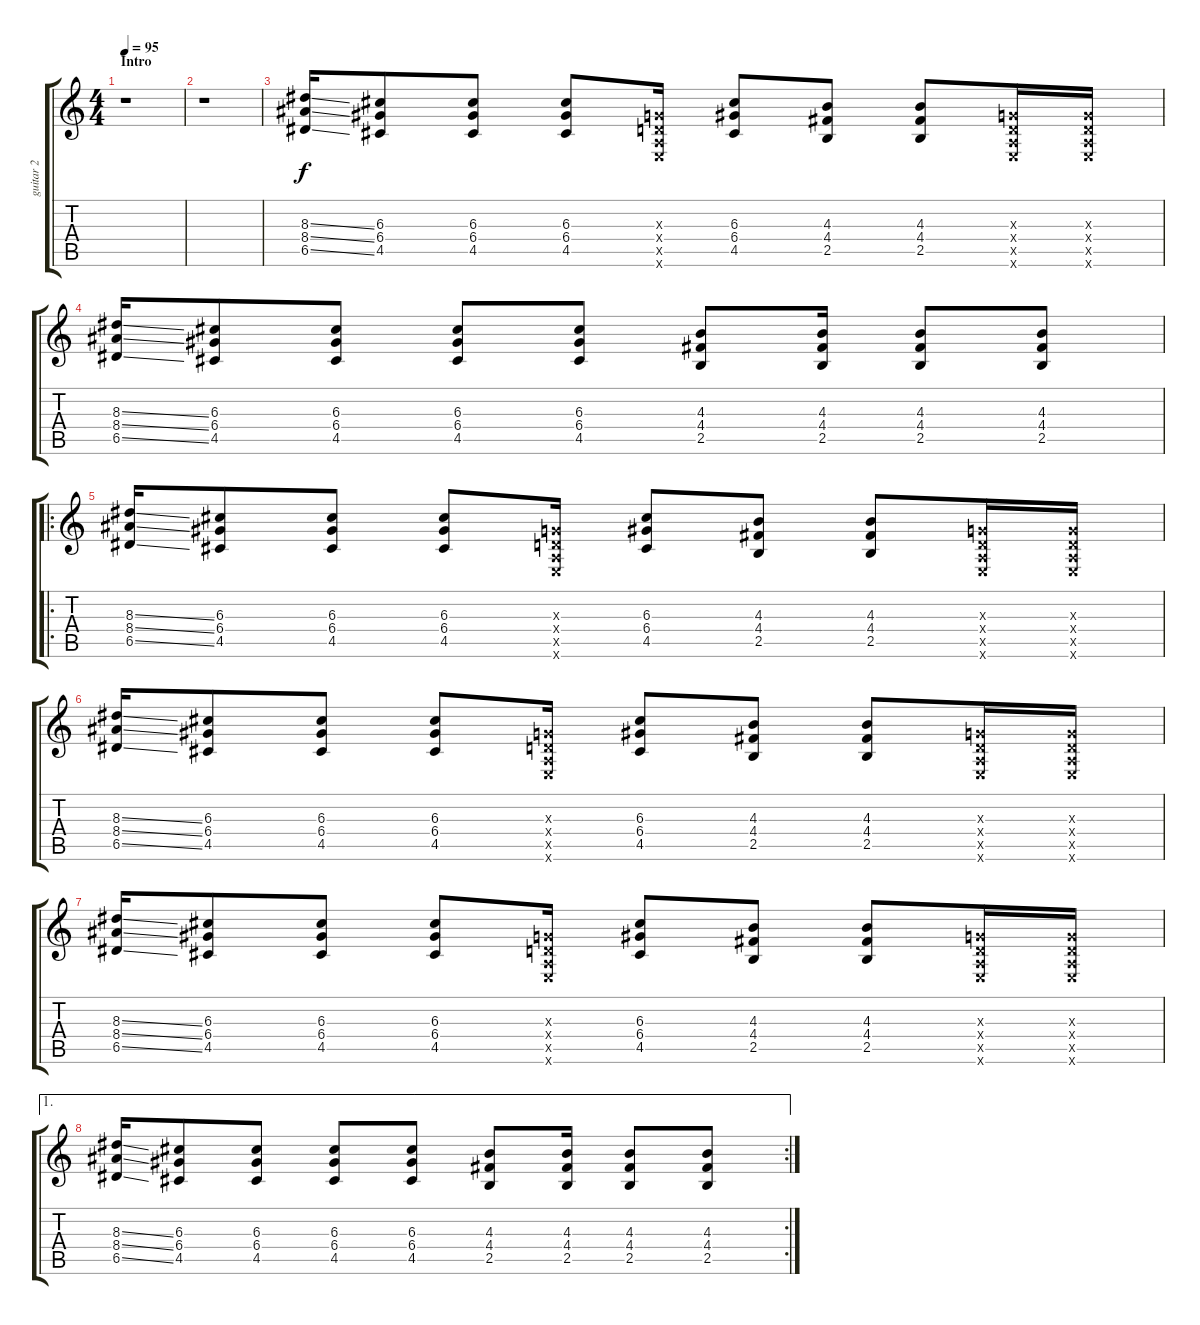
\track ("guitar 2" "guitar 2") {instrument distortionguitar}
\staff {score tabs}
\tuning (E4 B3 G3 D3 A2 E2) {hide}
\ts (4 4)
\section ("" "Intro")
\tempo 95
\clef g2
\ks c
r.1{dy f volume 10 instrument distortionguitar} |
r.1 |
(8.3{ss} 8.4{ss} 6.5{ss}).16 (6.3 6.4 4.5).8 (6.3 6.4 4.5).8 (6.3 6.4 4.5).8 (0.3{x} 0.4{x} 0.5{x} 0.6{x}).16 (6.3 6.4 4.5).8 (4.3 4.4 2.5).8 (4.3 4.4 2.5).8 (0.3{x} 0.4{x} 0.5{x} 0.6{x}).16 (0.3{x} 0.4{x} 0.5{x} 0.6{x}).16 |
(8.3{ss} 8.4{ss} 6.5{ss}).16 (6.3 6.4 4.5).8 (6.3 6.4 4.5).8 (6.3 6.4 4.5).8 (6.3 6.4 4.5).8 (4.3 4.4 2.5).8 (4.3 4.4 2.5).16 (4.3 4.4 2.5).8 (4.3 4.4 2.5).8 |
\ro
(8.3{ss} 8.4{ss} 6.5{ss}).16 (6.3 6.4 4.5).8 (6.3 6.4 4.5).8 (6.3 6.4 4.5).8 (0.3{x} 0.4{x} 0.5{x} 0.6{x}).16 (6.3 6.4 4.5).8 (4.3 4.4 2.5).8 (4.3 4.4 2.5).8 (0.3{x} 0.4{x} 0.5{x} 0.6{x}).16 (0.3{x} 0.4{x} 0.5{x} 0.6{x}).16 |
(8.3{ss} 8.4{ss} 6.5{ss}).16 (6.3 6.4 4.5).8 (6.3 6.4 4.5).8 (6.3 6.4 4.5).8 (0.3{x} 0.4{x} 0.5{x} 0.6{x}).16 (6.3 6.4 4.5).8 (4.3 4.4 2.5).8 (4.3 4.4 2.5).8 (0.3{x} 0.4{x} 0.5{x} 0.6{x}).16 (0.3{x} 0.4{x} 0.5{x} 0.6{x}).16 |
(8.3{ss} 8.4{ss} 6.5{ss}).16 (6.3 6.4 4.5).8 (6.3 6.4 4.5).8 (6.3 6.4 4.5).8 (0.3{x} 0.4{x} 0.5{x} 0.6{x}).16 (6.3 6.4 4.5).8 (4.3 4.4 2.5).8 (4.3 4.4 2.5).8 (0.3{x} 0.4{x} 0.5{x} 0.6{x}).16 (0.3{x} 0.4{x} 0.5{x} 0.6{x}).16 |
\ae 1
\rc 2
(8.3{ss} 8.4{ss} 6.5{ss}).16 (6.3 6.4 4.5).8 (6.3 6.4 4.5).8 (6.3 6.4 4.5).8 (6.3 6.4 4.5).8 (4.3 4.4 2.5).8 (4.3 4.4 2.5).16 (4.3 4.4 2.5).8 (4.3 4.4 2.5).8
